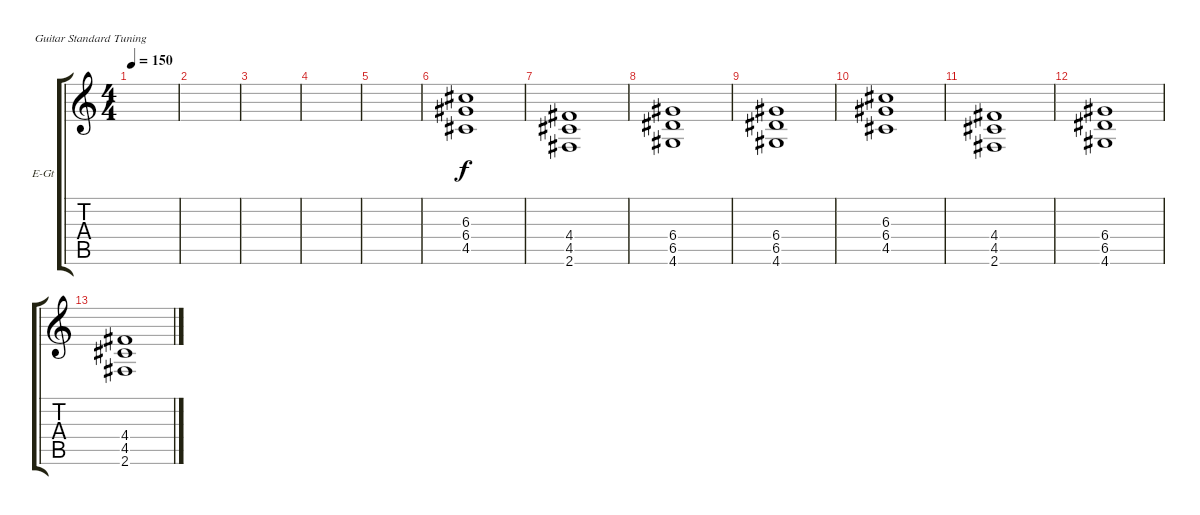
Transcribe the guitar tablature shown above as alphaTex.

\defaultSystemsLayout 4
\bracketExtendMode groupsimilarinstruments
\firstSystemTrackNameOrientation horizontal
\otherSystemsTrackNameOrientation horizontal
\track ("Electric Guitar" "E-Gt") {instrument overdrivenguitar}
\staff {score tabs}
\tuning (E4 B3 G3 D3 A2 E2)
\ts (4 4)
\tempo 150
\clef g2
\ks c
|
|
|
|
|
(4.5 6.4 6.3).1 |
(2.6 4.5 4.4).1 |
(4.6 6.5 6.4).1 |
(4.6 6.5 6.4).1 |
(4.5 6.4 6.3).1 |
(2.6 4.5 4.4).1 |
(4.6 6.5 6.4).1 |
(2.6 4.5 4.4).1
